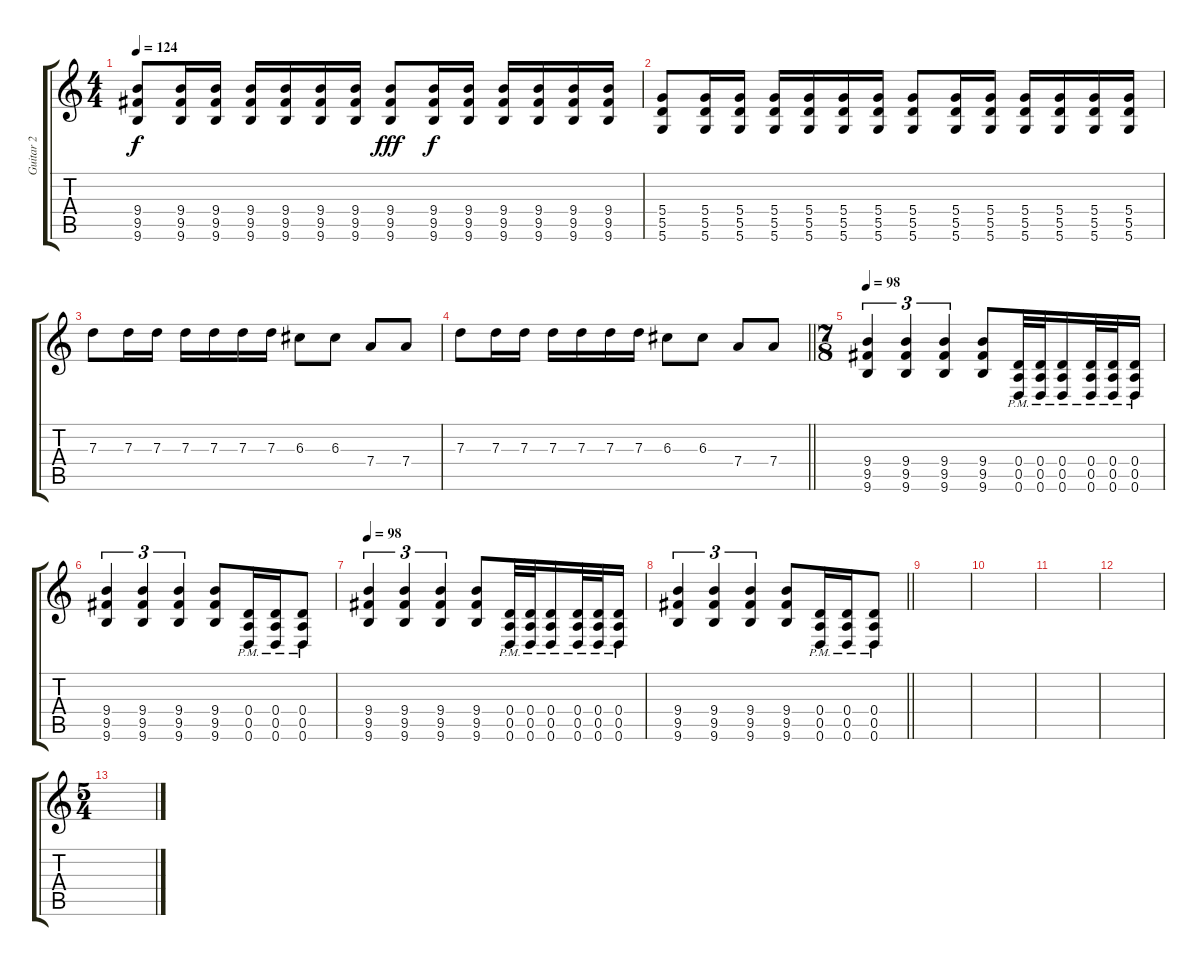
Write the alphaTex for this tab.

\track ("Guitar 2" "Guitar 2") {instrument distortionguitar}
\staff {score tabs}
\tuning (E4 B3 G3 D3 A2 D2) {hide}
\ts (4 4)
\tempo 124
\clef g2
\ks c
(9.4 9.5 9.6).8{dy f} (9.4 9.5 9.6).16 (9.4 9.5 9.6).16 (9.4 9.5 9.6).16 (9.4 9.5 9.6).16 (9.4 9.5 9.6).16 (9.4 9.5 9.6).16 (9.4 9.5 9.6).8{dy fff} (9.4 9.5 9.6).16{dy f} (9.4 9.5 9.6).16 (9.4 9.5 9.6).16 (9.4 9.5 9.6).16 (9.4 9.5 9.6).16 (9.4 9.5 9.6).16 |
(5.4 5.5 5.6).8 (5.4 5.5 5.6).16 (5.4 5.5 5.6).16 (5.4 5.5 5.6).16 (5.4 5.5 5.6).16 (5.4 5.5 5.6).16 (5.4 5.5 5.6).16 (5.4 5.5 5.6).8 (5.4 5.5 5.6).16 (5.4 5.5 5.6).16 (5.4 5.5 5.6).16 (5.4 5.5 5.6).16 (5.4 5.5 5.6).16 (5.4 5.5 5.6).16 |
7.3.8 7.3.16 7.3.16 7.3.16 7.3.16 7.3.16 7.3.16 6.3.8 6.3.8 7.4.8 7.4.8 |
\barLineRight lightlight
7.3.8 7.3.16 7.3.16 7.3.16 7.3.16 7.3.16 7.3.16 6.3.8 6.3.8 7.4.8 7.4.8 |
\ts (7 8)
\section ("" "")
\tempo 98
(9.4 9.5 9.6).4{tu (3 2)} (9.4 9.5 9.6).4{tu (3 2)} (9.4 9.5 9.6).4{tu (3 2)} (9.4 9.5 9.6).8 (0.4{pm} 0.5{pm} 0.6{pm}).32 (0.4{pm} 0.5{pm} 0.6{pm}).32 (0.4{pm} 0.5{pm} 0.6{pm}).16 (0.4{pm} 0.5{pm} 0.6{pm}).32 (0.4{pm} 0.5{pm} 0.6{pm}).32 (0.4{pm} 0.5{pm} 0.6{pm}).16 |
(9.4 9.5 9.6).4{tu (3 2)} (9.4 9.5 9.6).4{tu (3 2)} (9.4 9.5 9.6).4{tu (3 2)} (9.4 9.5 9.6).8 (0.4{pm} 0.5{pm} 0.6{pm}).16 (0.4{pm} 0.5{pm} 0.6{pm}).16 (0.4{pm} 0.5{pm} 0.6{pm}).8 |
\tempo 98
(9.4 9.5 9.6).4{tu (3 2)} (9.4 9.5 9.6).4{tu (3 2)} (9.4 9.5 9.6).4{tu (3 2)} (9.4 9.5 9.6).8 (0.4{pm} 0.5{pm} 0.6{pm}).32 (0.4{pm} 0.5{pm} 0.6{pm}).32 (0.4{pm} 0.5{pm} 0.6{pm}).16 (0.4{pm} 0.5{pm} 0.6{pm}).32 (0.4{pm} 0.5{pm} 0.6{pm}).32 (0.4{pm} 0.5{pm} 0.6{pm}).16 |
\barLineRight lightlight
(9.4 9.5 9.6).4{tu (3 2)} (9.4 9.5 9.6).4{tu (3 2)} (9.4 9.5 9.6).4{tu (3 2)} (9.4 9.5 9.6).8 (0.4{pm} 0.5{pm} 0.6{pm}).16 (0.4{pm} 0.5{pm} 0.6{pm}).16 (0.4{pm} 0.5{pm} 0.6{pm}).8 |
|
|
|
|
\ts (5 4)
